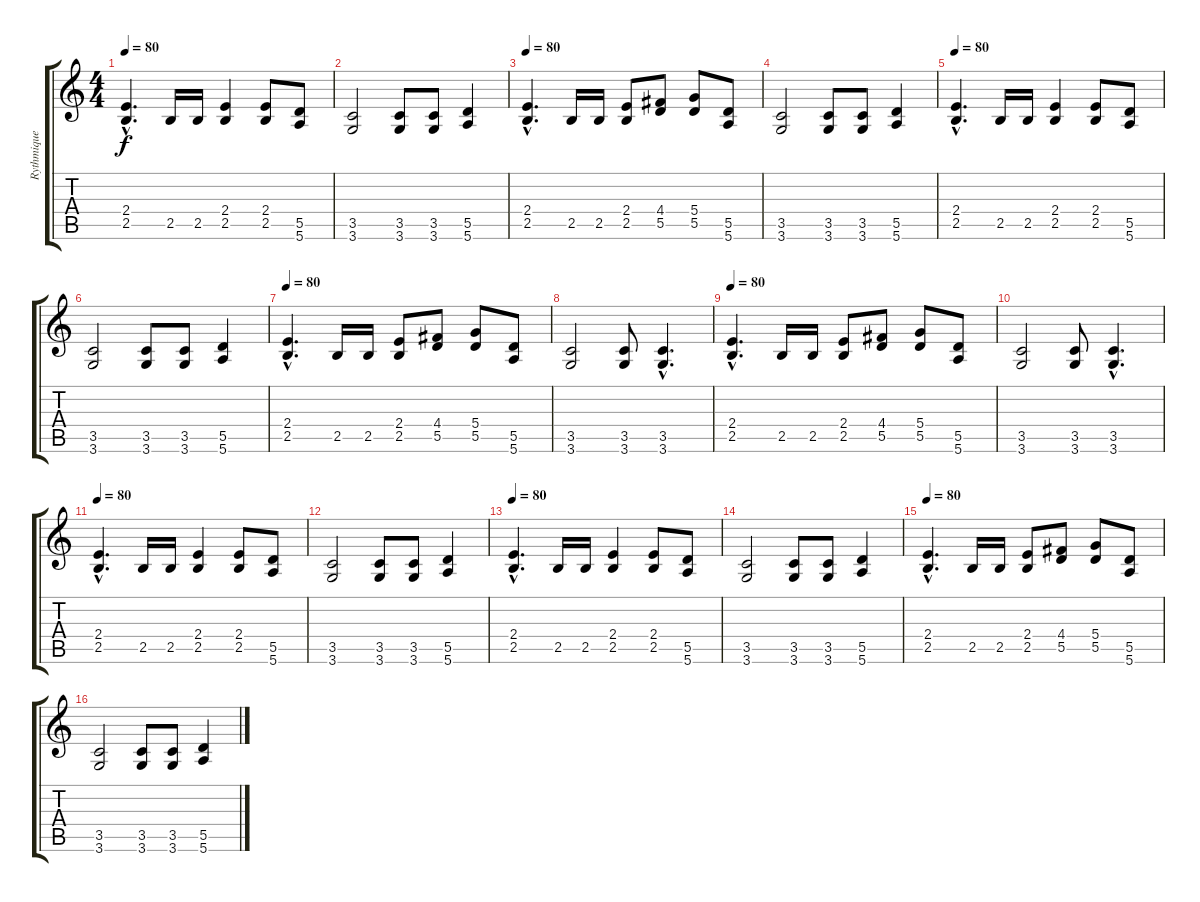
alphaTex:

\track ("Rythmique" "Rythmique") {instrument distortionguitar}
\staff {score tabs}
\tuning (E4 B3 G3 D3 A2 E2) {hide}
\ts (4 4)
\tempo 80
\clef g2
\ks c
(2.4{hac} 2.5{hac}).4{d dy f} 2.5.16 2.5.16 (2.4 2.5).4 (2.4 2.5).8 (5.5 5.6).8 |
(3.5 3.6).2 (3.5 3.6).8 (3.5 3.6).8 (5.5 5.6).4 |
\tempo 80
(2.4{hac} 2.5{hac}).4{d} 2.5.16 2.5.16 (2.4 2.5).8 (4.4 5.5).8 (5.4 5.5).8 (5.5 5.6).8 |
(3.5 3.6).2 (3.5 3.6).8 (3.5 3.6).8 (5.5 5.6).4 |
\tempo 80
(2.4{hac} 2.5{hac}).4{d} 2.5.16 2.5.16 (2.4 2.5).4 (2.4 2.5).8 (5.5 5.6).8 |
(3.5 3.6).2 (3.5 3.6).8 (3.5 3.6).8 (5.5 5.6).4 |
\tempo 80
(2.4{hac} 2.5{hac}).4{d} 2.5.16 2.5.16 (2.4 2.5).8 (4.4 5.5).8 (5.4 5.5).8 (5.5 5.6).8 |
(3.5 3.6).2 (3.5 3.6).8 (3.5{hac} 3.6{hac}).4{d} |
\tempo 80
(2.4{hac} 2.5{hac}).4{d} 2.5.16 2.5.16 (2.4 2.5).8 (4.4 5.5).8 (5.4 5.5).8 (5.5 5.6).8 |
(3.5 3.6).2 (3.5 3.6).8 (3.5{hac} 3.6{hac}).4{d} |
\tempo 80
(2.4{hac} 2.5{hac}).4{d} 2.5.16 2.5.16 (2.4 2.5).4 (2.4 2.5).8 (5.5 5.6).8 |
(3.5 3.6).2 (3.5 3.6).8 (3.5 3.6).8 (5.5 5.6).4 |
\tempo 80
(2.4{hac} 2.5{hac}).4{d} 2.5.16 2.5.16 (2.4 2.5).4 (2.4 2.5).8 (5.5 5.6).8 |
(3.5 3.6).2 (3.5 3.6).8 (3.5 3.6).8 (5.5 5.6).4 |
\tempo 80
(2.4{hac} 2.5{hac}).4{d} 2.5.16 2.5.16 (2.4 2.5).8 (4.4 5.5).8 (5.4 5.5).8 (5.5 5.6).8 |
(3.5 3.6).2 (3.5 3.6).8 (3.5 3.6).8 (5.5 5.6).4
